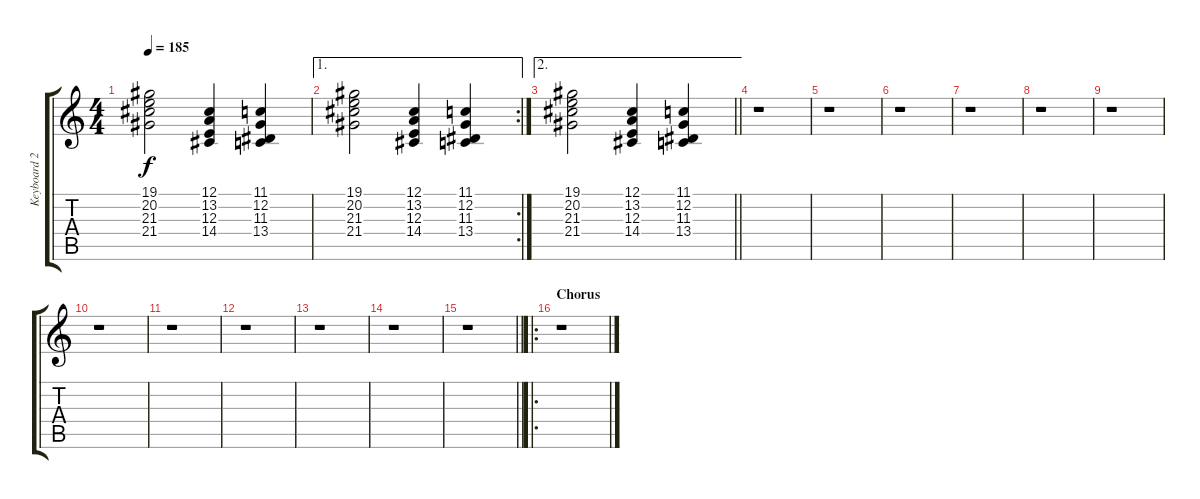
\track ("Keyboard 2" "Keyboard 2") {instrument stringensemble1}
\staff {score tabs}
\tuning (Db4 Ab3 E3 B2 Gb2 Db2) {hide}
\ts (4 4)
\tempo 185
\clef g2
\ks c
(19.1 20.2 21.3 21.4).2{dy f volume 9 balance 10 instrument stringensemble1} (12.1 13.2 12.3 14.4).4 (11.1 12.2 11.3 13.4).4 |
\ae 1
\rc 2
(19.1 20.2 21.3 21.4).2{volume 9 balance 10 instrument stringensemble1} (12.1 13.2 12.3 14.4).4 (11.1 12.2 11.3 13.4).4 |
\ae 2
\barLineRight lightlight
(19.1 20.2 21.3 21.4).2{volume 9 balance 10 instrument stringensemble1} (12.1 13.2 12.3 14.4).4 (11.1 12.2 11.3 13.4).4 |
r.1 |
r.1 |
r.1 |
r.1 |
r.1 |
r.1 |
r.1 |
r.1 |
r.1 |
r.1 |
r.1 |
\barLineRight lightlight
r.1 |
\ro
\section ("" "Chorus")
r.1
